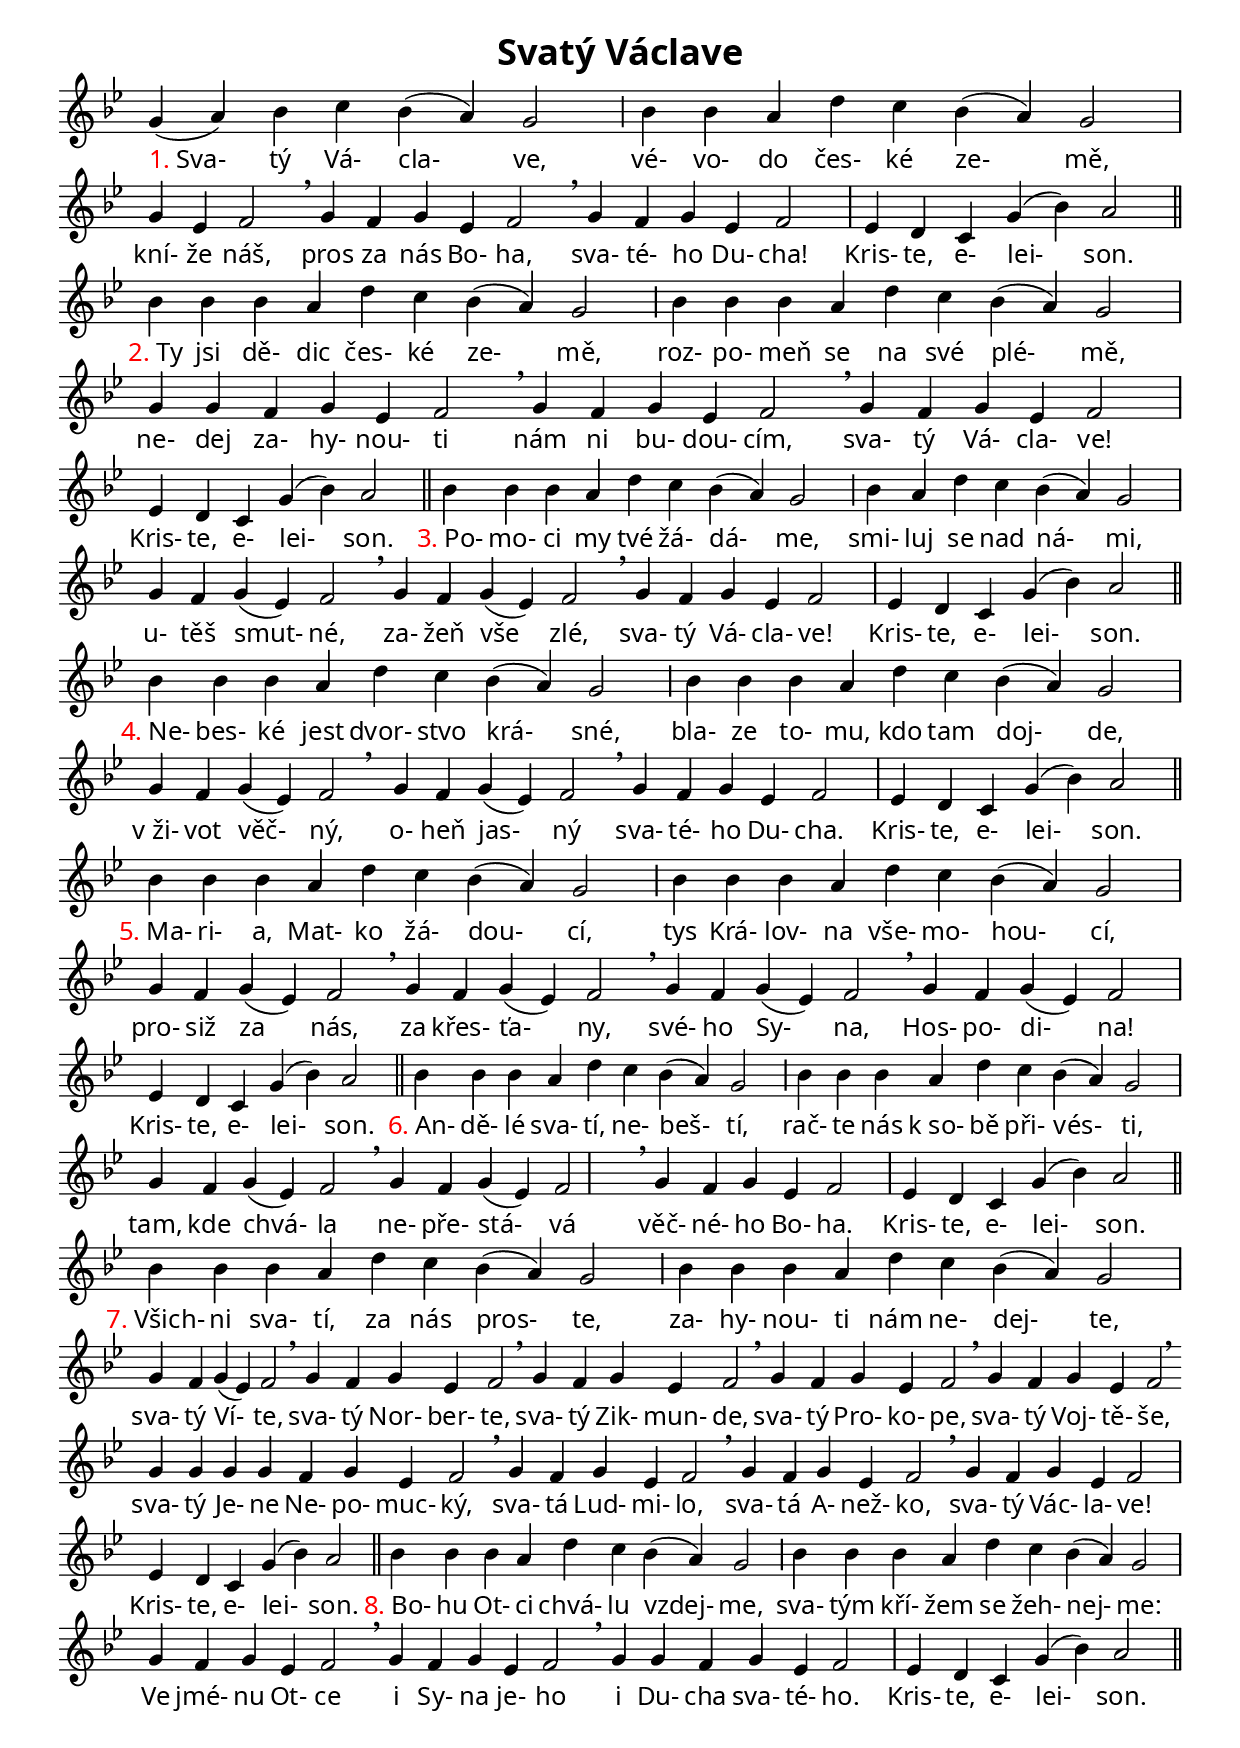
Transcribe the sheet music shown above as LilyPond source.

\version "2.19.44"
\include "deutsch.ly"

#(set-default-paper-size "a4")

\paper {
  indent = #0
  #(define fonts
    (make-pango-font-tree "Junicode"
                          "Nimbus Sans"
                          "Luxi Mono"
                          (/ staff-height pt 20)))
  page-count = #1
}

\header {
  title = "Svatý Václave"
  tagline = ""
}

\layout {
  \context {
    \Score
    \omit BarNumber
    \omit TimeSignature
  }
}

\layout {
  indent = #0
}

global = {
  \key b \major
}
choralMusic = \relative c'' {
  \key b \major
  \time 256/4
  \autoBeamOff
  g4 ( a ) b c b ( a ) g2 \once\override Staff.BarLine #'bar-extent = #'(-1.5 . 1.5)  \bar "|"
  b4 b a d c b ( a ) g2 \bar "|"
  g4 es f2 \breathe g4 f g es f2 \breathe g4 f g es f2 \bar "|"
  es4 d c g' ( b ) a2 \bar "||"

  b4 b b a d c b ( a ) g2 \once\override Staff.BarLine #'bar-extent = #'(-1.5 . 1.5)  \bar "|"
  b4 b b a d c b ( a ) g2 \bar "|"
  g4 g f g es f2 \breathe g4 f g es f2 \breathe g4 f g es f2 \bar "|"
  es4 d c g' ( b ) a2 \bar "||"

  b4 b b a \bar "" d c b ( a ) g2 \once\override Staff.BarLine #'bar-extent = #'(-1.5 . 1.5)  \bar "|"
  b4 a d c b ( a ) g2 \bar "|"
  g4 f g ( es ) f2 \breathe g4 f g ( es ) f2 \breathe g4 f g es f2 \bar "|"
  es4 d c g' ( b ) a2 \bar "||"

  b4 b b a d c b ( a ) g2 \once\override Staff.BarLine #'bar-extent = #'(-1.5 . 1.5)  \bar "|"
  b4 b b a d c b ( a ) g2 \bar "|"
  g4 f g ( es ) f2 \breathe \bar "" g4 f g ( es ) f2 \breathe g4 f g es f2 \bar "|"
  es4 d c g' ( b ) a2 \bar "||"

  b4 b b a d c b ( a ) g2 \once\override Staff.BarLine #'bar-extent = #'(-1.5 . 1.5)  \bar "|"
  b4 b b a \bar "" d c b ( a ) g2 \bar "|"
  g4 f g ( es ) f2 \breathe g4 f g ( es ) f2 \breathe g4 f g ( es ) f2 \breathe g4 f g ( es ) f2 \bar "|"
  es4 d c g' ( b ) a2 \bar "||"

  b4 b b a d c b ( a ) g2 \once\override Staff.BarLine #'bar-extent = #'(-1.5 . 1.5)  \bar "|"
  b4 b b a d c b ( a ) g2 \bar "|"
  g4 f g ( es ) f2 \breathe g4 f g ( es ) f2 \breathe g4 f g es f2 \bar "|"
  es4 d c g' ( b ) a2 \bar "||"

  b4 b b a d c b ( a ) g2 \once\override Staff.BarLine #'bar-extent = #'(-1.5 . 1.5)  \bar "|"
  b4 b b a d c b ( a ) g2 \bar "|"
  g4 f g ( es ) f2 \breathe g4 f g es f2 \breathe g4 f g es f2 \breathe
  g4 f g es f2 \breathe g4 f g es f2 \breathe \bar "" g4 g g g f g es f2 \breathe
  g4 f g es f2 \breathe g4 f g es f2 \breathe g4 f g es f2 \bar "|"
  es4 d c g' ( b ) a2 \bar "||"

  b4 b b a d c b ( a ) g2 \once\override Staff.BarLine #'bar-extent = #'(-1.5 . 1.5)  \bar "|"
  b4 b b a d c b ( a ) g2 \bar "|"
  g4 f g es f2 \breathe g4 f g es f2 \breathe g4 g f g es f2 \bar "|"
  es4 d c g' ( b ) a2 \bar "||"
}
czechWords = \lyricmode {
\markup { { \with-color #red 1. } Sva- } tý Vá- cla- ve, vé- vo- do čes- ké ze- mě, kní- že náš, pros za nás Bo- ha, sva- té- ho Du- cha! Kris- te, e- lei- son.
\markup { { \with-color #red 2. } Ty } jsi dě- dic čes- ké ze- mě, roz- po- meň se na své plé- mě, ne- dej za- hy- nou- ti nám ni bu- dou- cím, sva- tý Vá- cla- ve! Kris- te, e- lei- son.
\markup { { \with-color #red 3. } Po- } mo- ci my tvé žá- dá- me, smi- luj se nad ná- mi, u- těš smut- né, za- žeň vše zlé, sva- tý Vá- cla- ve! Kris- te, e- lei- son.
\markup { { \with-color #red 4. } Ne- } bes- ké jest dvor- stvo krá- sné, bla- ze to- mu, kdo tam doj- de, v_ži- vot věč- ný, o- heň jas- ný sva- té- ho Du- cha. Kris- te, e- lei- son.
\markup { { \with-color #red 5. } Ma- } ri- a, Mat- ko žá- dou- cí, tys Krá- lov- na vše- mo- hou- cí, pro- siž za nás, za křes- ťa- ny, své- ho Sy- na, Hos- po- di- na! Kris- te, e- lei- son.
\markup { { \with-color #red 6. } An- } dě- lé sva- tí, ne- beš- tí, rač- te nás k_so- bě při- vés- ti, tam, kde chvá- la ne- pře- stá- vá věč- né- ho Bo- ha. Kris- te, e- lei- son.
\markup { { \with-color #red 7. } Všich- } ni sva- tí, za nás pros- te, za- hy- nou- ti nám ne- dej- te, sva- tý Ví- te, sva- tý Nor- ber- te, sva- tý Zik- mun- de, sva- tý Pro- ko- pe, sva- tý Voj- tě- še, sva- tý Je- ne Ne- po- muc- ký, sva- tá Lud- mi- lo, sva- tá A- než- ko, sva- tý Vác- la- ve! Kris- te, e- lei- son.
\markup { { \with-color #red 8. } Bo- } hu Ot- ci chvá- lu vzdej- me, sva- tým kří- žem se žeh- nej- me: Ve jmé- nu Ot- ce i Sy- na je- ho i Du- cha sva- té- ho. Kris- te, e- lei- son. 
}
\score {
  \new ChoirStaff <<
    \new Staff {
       \new Voice = "tenores" { \choralMusic }
    }
    \new Lyrics \with { alignBelowContext = men } \lyricsto tenores \czechWords
  >>
  \layout {
    \context {
       % a little smaller so lyrics
       % can be closer to the staff
       \Staff
       \override VerticalAxisGroup #'minimum-Y-extent = #'(-3 . 3)
    }
  }
}
